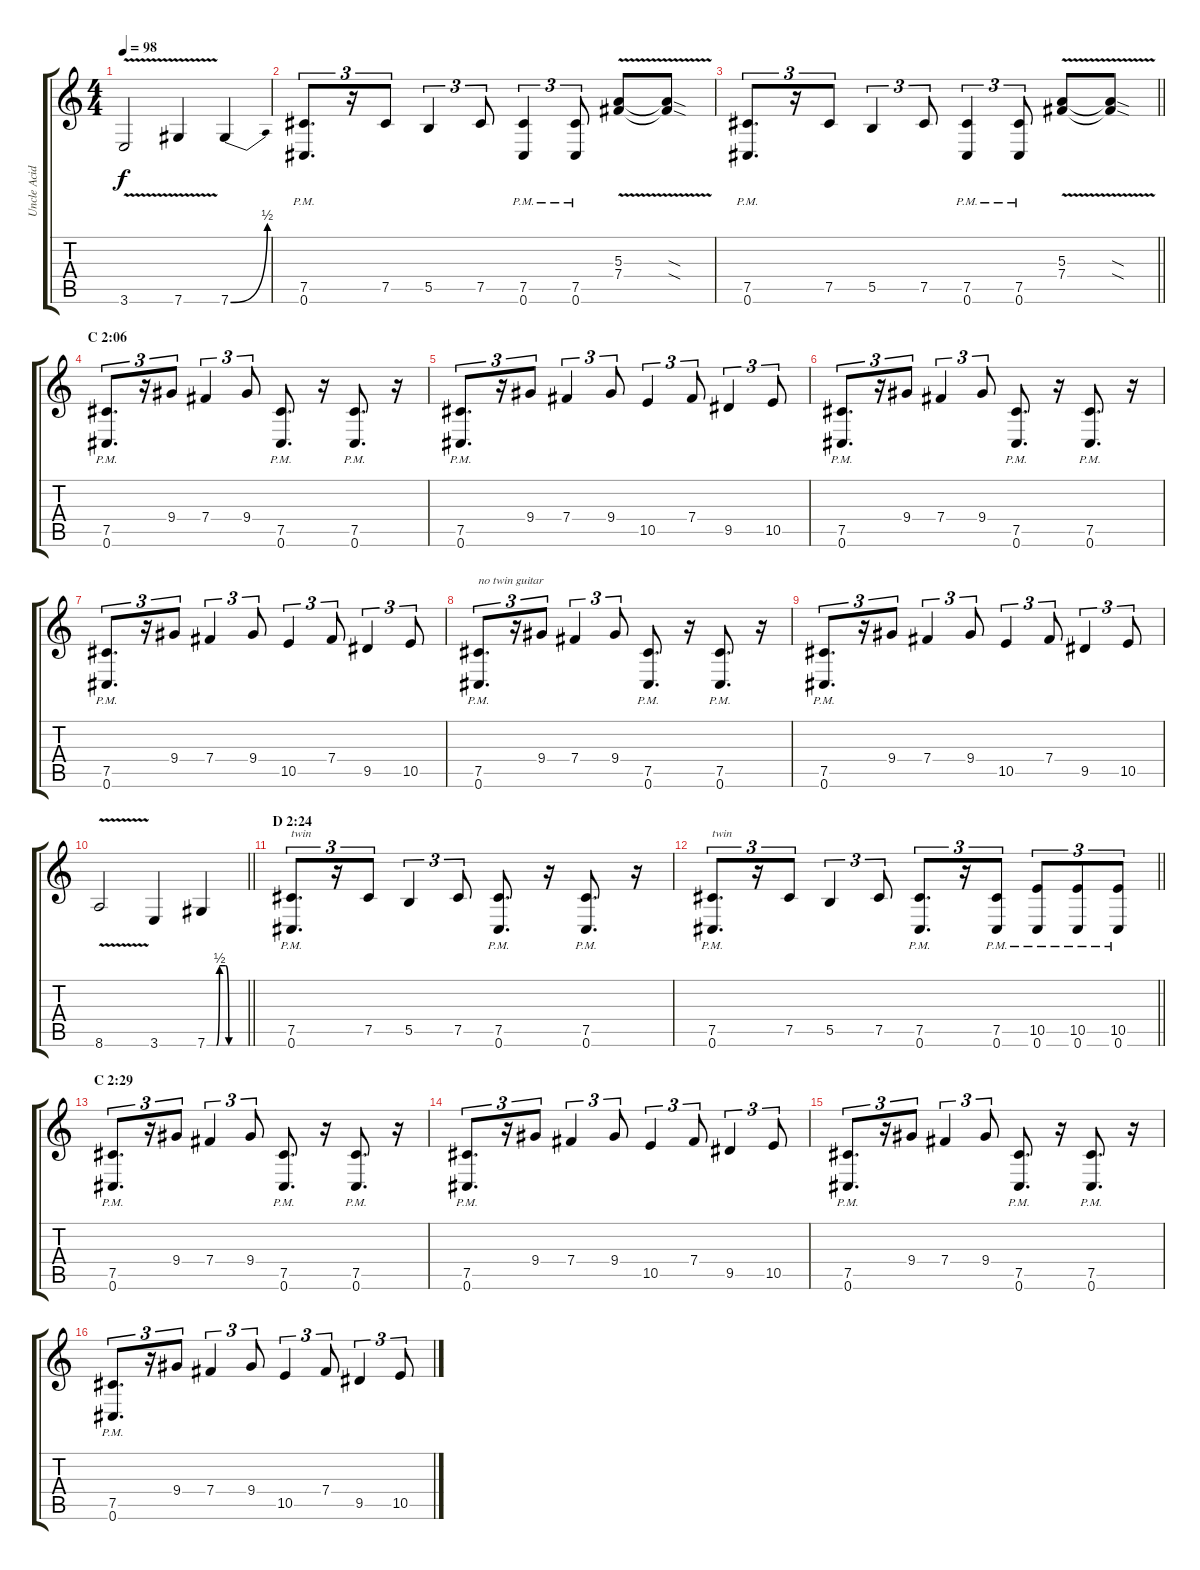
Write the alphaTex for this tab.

\track ("Uncle Acid (lead guitar) - left" "Uncle Acid") {instrument overdrivenguitar}
\staff {score tabs}
\tuning (Db4 Ab3 E3 B2 Gb2 Db2) {hide}
\ts (4 4)
\tempo 98
\clef g2
\ks c
3.6{v}.2{dy f} 7.6{v}.4 7.6{be (bend 0 0 60 2)}.4 |
(7.5{pm} 0.6{pm}).8{d tu (3 2)} r.16{tu (3 2)} 7.5.8{tu (3 2)} 5.5.4{tu (3 2)} 7.5.8{tu (3 2)} (7.5{pm} 0.6{pm}).4{tu (3 2)} (7.5{pm} 0.6{pm}).8{tu (3 2)} (5.3{v} 7.4{v}).8 (5.3{sod t} 7.4{sod t}).8 |
\barLineRight lightlight
(7.5{pm} 0.6{pm}).8{d tu (3 2)} r.16{tu (3 2)} 7.5.8{tu (3 2)} 5.5.4{tu (3 2)} 7.5.8{tu (3 2)} (7.5{pm} 0.6{pm}).4{tu (3 2)} (7.5{pm} 0.6{pm}).8{tu (3 2)} (5.3{v} 7.4{v}).8 (5.3{sod t} 7.4{sod t}).8 |
\section ("" "C 2:06 ")
(7.5{pm} 0.6{pm}).8{d tu (3 2)} r.16{tu (3 2)} 9.4.8{tu (3 2)} 7.4.4{tu (3 2)} 9.4.8{tu (3 2)} (7.5{pm} 0.6{pm}).8{d} r.16 (7.5{pm} 0.6{pm}).8{d} r.16 |
(7.5{pm} 0.6{pm}).8{d tu (3 2)} r.16{tu (3 2)} 9.4.8{tu (3 2)} 7.4.4{tu (3 2)} 9.4.8{tu (3 2)} 10.5.4{tu (3 2)} 7.4.8{tu (3 2)} 9.5.4{tu (3 2)} 10.5.8{tu (3 2)} |
(7.5{pm} 0.6{pm}).8{d tu (3 2)} r.16{tu (3 2)} 9.4.8{tu (3 2)} 7.4.4{tu (3 2)} 9.4.8{tu (3 2)} (7.5{pm} 0.6{pm}).8{d} r.16 (7.5{pm} 0.6{pm}).8{d} r.16 |
(7.5{pm} 0.6{pm}).8{d tu (3 2)} r.16{tu (3 2)} 9.4.8{tu (3 2)} 7.4.4{tu (3 2)} 9.4.8{tu (3 2)} 10.5.4{tu (3 2)} 7.4.8{tu (3 2)} 9.5.4{tu (3 2)} 10.5.8{tu (3 2)} |
(7.5{pm} 0.6{pm}).8{d tu (3 2) txt "no twin guitar"} r.16{tu (3 2)} 9.4.8{tu (3 2)} 7.4.4{tu (3 2)} 9.4.8{tu (3 2)} (7.5{pm} 0.6{pm}).8{d} r.16 (7.5{pm} 0.6{pm}).8{d} r.16 |
(7.5{pm} 0.6{pm}).8{d tu (3 2)} r.16{tu (3 2)} 9.4.8{tu (3 2)} 7.4.4{tu (3 2)} 9.4.8{tu (3 2)} 10.5.4{tu (3 2)} 7.4.8{tu (3 2)} 9.5.4{tu (3 2)} 10.5.8{tu (3 2)} |
\barLineRight lightlight
8.6{v}.2 3.6.4 7.6{be (custom 0 0 10 0 15 0 20 2 24 2 30 2 35 0 60 0)}.4 |
\section ("" "D 2:24")
(7.5{pm} 0.6{pm}).8{d tu (3 2) txt "twin"} r.16{tu (3 2)} 7.5.8{tu (3 2)} 5.5.4{tu (3 2)} 7.5.8{tu (3 2)} (7.5{pm} 0.6{pm}).8{d} r.16 (7.5{pm} 0.6{pm}).8{d} r.16 |
\barLineRight lightlight
(7.5{pm} 0.6{pm}).8{d tu (3 2) txt "twin"} r.16{tu (3 2)} 7.5.8{tu (3 2)} 5.5.4{tu (3 2)} 7.5.8{tu (3 2)} (7.5{pm} 0.6{pm}).8{d tu (3 2)} r.16{tu (3 2)} (7.5{pm} 0.6{pm}).8{tu (3 2)} (10.5{pm} 0.6{pm}).8{tu (3 2)} (10.5{pm} 0.6{pm}).8{tu (3 2)} (10.5{pm} 0.6{pm}).8{tu (3 2)} |
\section ("" "C 2:29")
(7.5{pm} 0.6{pm}).8{d tu (3 2)} r.16{tu (3 2)} 9.4.8{tu (3 2)} 7.4.4{tu (3 2)} 9.4.8{tu (3 2)} (7.5{pm} 0.6{pm}).8{d} r.16 (7.5{pm} 0.6{pm}).8{d} r.16 |
(7.5{pm} 0.6{pm}).8{d tu (3 2)} r.16{tu (3 2)} 9.4.8{tu (3 2)} 7.4.4{tu (3 2)} 9.4.8{tu (3 2)} 10.5.4{tu (3 2)} 7.4.8{tu (3 2)} 9.5.4{tu (3 2)} 10.5.8{tu (3 2)} |
(7.5{pm} 0.6{pm}).8{d tu (3 2)} r.16{tu (3 2)} 9.4.8{tu (3 2)} 7.4.4{tu (3 2)} 9.4.8{tu (3 2)} (7.5{pm} 0.6{pm}).8{d} r.16 (7.5{pm} 0.6{pm}).8{d} r.16 |
(7.5{pm} 0.6{pm}).8{d tu (3 2)} r.16{tu (3 2)} 9.4.8{tu (3 2)} 7.4.4{tu (3 2)} 9.4.8{tu (3 2)} 10.5.4{tu (3 2)} 7.4.8{tu (3 2)} 9.5.4{tu (3 2)} 10.5.8{tu (3 2)}
